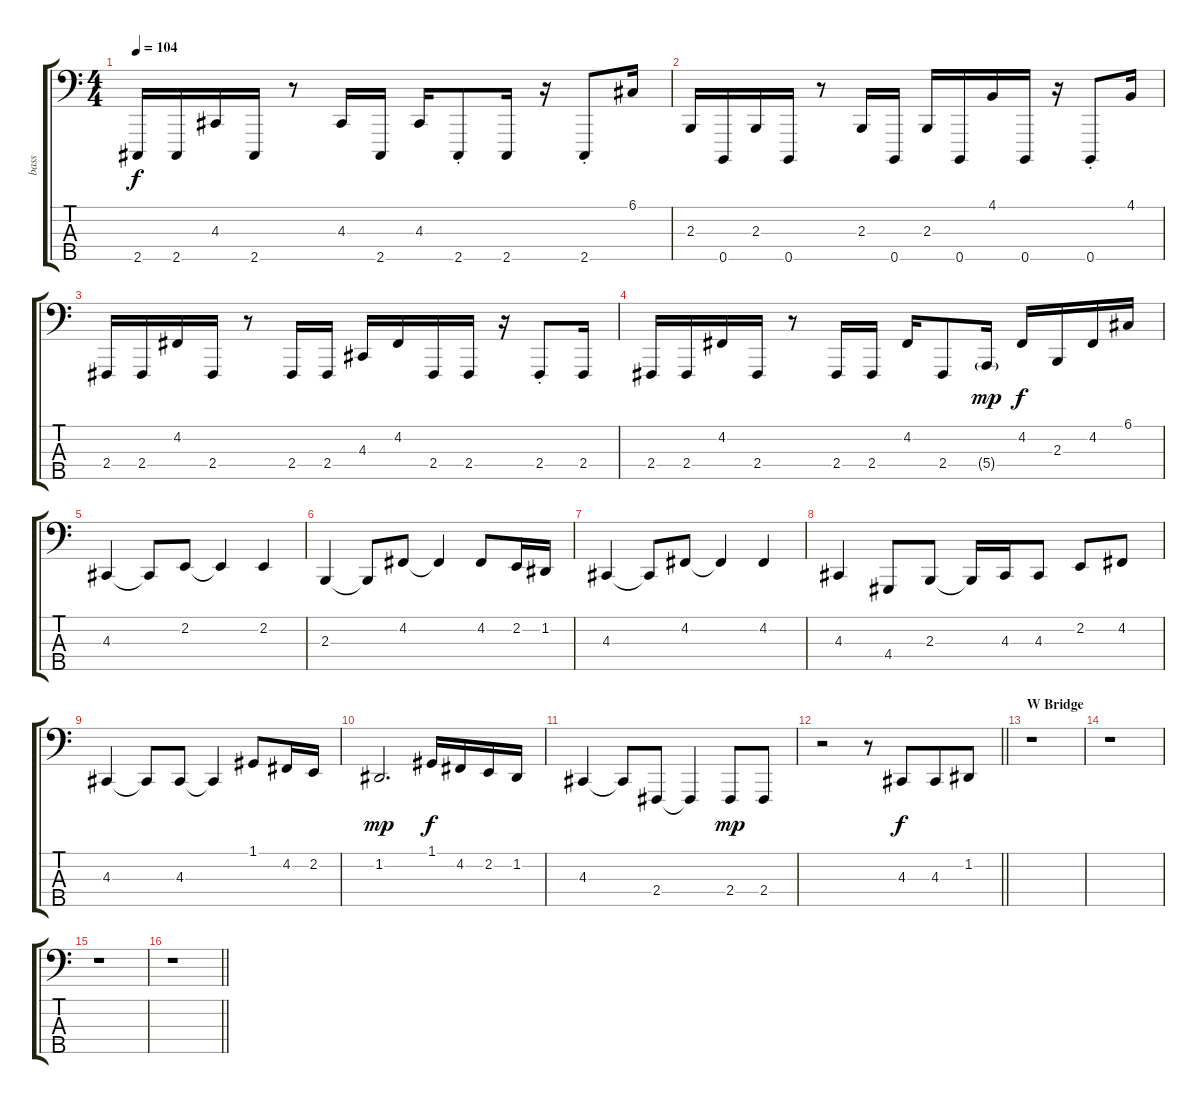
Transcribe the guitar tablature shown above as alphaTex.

\track ("bass" "bass") {instrument lead2sawtooth}
\staff {score tabs}
\tuning (G2 D2 A1 E1 B0) {hide}
\ts (4 4)
\tempo 104
\clef f4
\ks c
2.5.16{dy f} 2.5.16 4.3.16 2.5.16 r.8 4.3.16 2.5.16 4.3.16 2.5{st}.8 2.5.16 r.16 2.5{st}.8 6.1.16 |
2.3.16 0.5.16 2.3.16 0.5.16 r.8 2.3.16 0.5.16 2.3.16 0.5.16 4.1.16 0.5.16 r.16 0.5{st}.8 4.1.16 |
2.4.16 2.4.16 4.2.16 2.4.16 r.8 2.4.16 2.4.16 4.3.16 4.2.16 2.4.16 2.4.16 r.16 2.4{st}.8 2.4.16 |
2.4.16 2.4.16 4.2.16 2.4.16 r.8 2.4.16 2.4.16 4.2.16 2.4.8 5.4{g}.16{dy mp} 4.2.16{dy f} 2.3.16 4.2.16 6.1.16 |
4.3.4 4.3{t}.8 2.2.8 2.2{t}.4 2.2.4 |
2.3.4 2.3{t}.8 4.2.8 4.2{t}.4 4.2.8 2.2.16 1.2.16 |
4.3.4 4.3{t}.8 4.2.8 4.2{t}.4 4.2.4 |
4.3.4 4.4.8 2.3.8 2.3{t}.16 4.3.16 4.3.8 2.2.8 4.2.8 |
4.3.4 4.3{t}.8 4.3.8 4.3{t}.4 1.1.8 4.2.16 2.2.16 |
1.2.2{d dy mp} 1.1.16{dy f} 4.2.16 2.2.16 1.2.16 |
4.3.4 4.3{t}.8 2.4.8 2.4{t}.4 2.4.8{dy mp} 2.4.8 |
\barLineRight lightlight
r.2 r.8 4.3.8{dy f beam merge} 4.3.8 1.2.8 |
\section ("" "W Bridge")
r.1 |
r.1 |
r.1 |
\barLineRight lightlight
r.1
